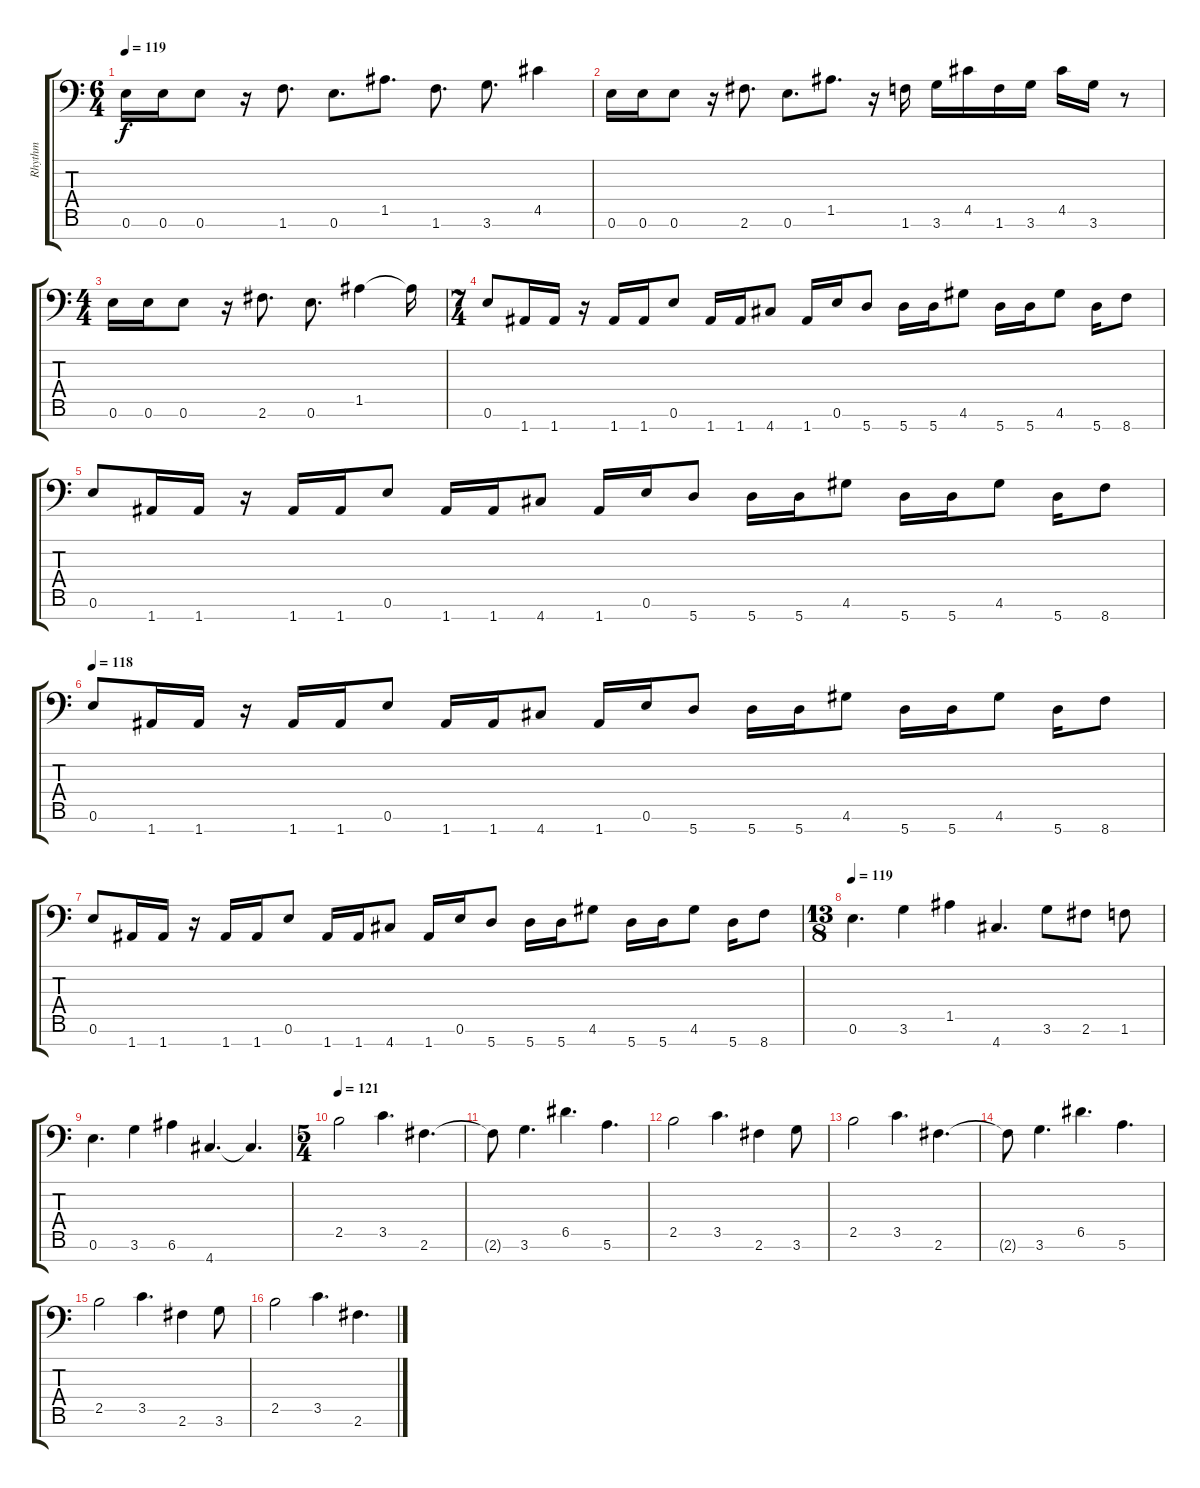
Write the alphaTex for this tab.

\track ("Rhythm" "Rhythm") {instrument distortionguitar}
\staff {score tabs}
\tuning (E4 B3 G3 D3 A2 E2 A1) {hide}
\ts (6 4)
\tempo 119
\clef f4
\ks c
0.6.16{dy f} 0.6.16 0.6.8 r.16 1.6.8{d} 0.6.8{d} 1.5.8{d} 1.6.8{d} 3.6.8{d} 4.5.4 |
0.6.16 0.6.16 0.6.8 r.16 2.6.8{d} 0.6.8{d} 1.5.8{d} r.16 1.6.16 3.6.16 4.5.16 1.6.16 3.6.16 4.5.16 3.6.16 r.8 |
\ts (4 4)
0.6.16 0.6.16 0.6.8 r.16 2.6.8{d} 0.6.8{d} 1.5.4 1.5{t}.16 |
\ts (7 4)
0.6.8 1.7.16 1.7.16 r.16 1.7.16 1.7.16 0.6.8 1.7.16 1.7.16 4.7.8 1.7.16 0.6.16 5.7.8 5.7.16 5.7.16 4.6.8 5.7.16 5.7.16 4.6.8 5.7.16 8.7.8 |
0.6.8 1.7.16 1.7.16 r.16 1.7.16 1.7.16 0.6.8 1.7.16 1.7.16 4.7.8 1.7.16 0.6.16 5.7.8 5.7.16 5.7.16 4.6.8 5.7.16 5.7.16 4.6.8 5.7.16 8.7.8 |
\tempo 118
0.6.8 1.7.16 1.7.16 r.16 1.7.16 1.7.16 0.6.8 1.7.16 1.7.16 4.7.8 1.7.16 0.6.16 5.7.8 5.7.16 5.7.16 4.6.8 5.7.16 5.7.16 4.6.8 5.7.16 8.7.8 |
0.6.8 1.7.16 1.7.16 r.16 1.7.16 1.7.16 0.6.8 1.7.16 1.7.16 4.7.8 1.7.16 0.6.16 5.7.8 5.7.16 5.7.16 4.6.8 5.7.16 5.7.16 4.6.8 5.7.16 8.7.8 |
\ts (13 8)
\tempo 119
0.6.4{d} 3.6.4 1.5.4 4.7.4{d} 3.6.8 2.6.8 1.6.8 |
0.6.4{d} 3.6.4 6.6.4 4.7.4{d} 4.7{t}.4{d} |
\ts (5 4)
\tempo 121
2.5.2 3.5.4{d} 2.6.4{d} |
2.6{t}.8 3.6.4{d} 6.5.4{d} 5.6.4{d} |
2.5.2 3.5.4{d} 2.6.4 3.6.8 |
2.5.2 3.5.4{d} 2.6.4{d} |
2.6{t}.8 3.6.4{d} 6.5.4{d} 5.6.4{d} |
2.5.2 3.5.4{d} 2.6.4 3.6.8 |
2.5.2 3.5.4{d} 2.6.4{d}
